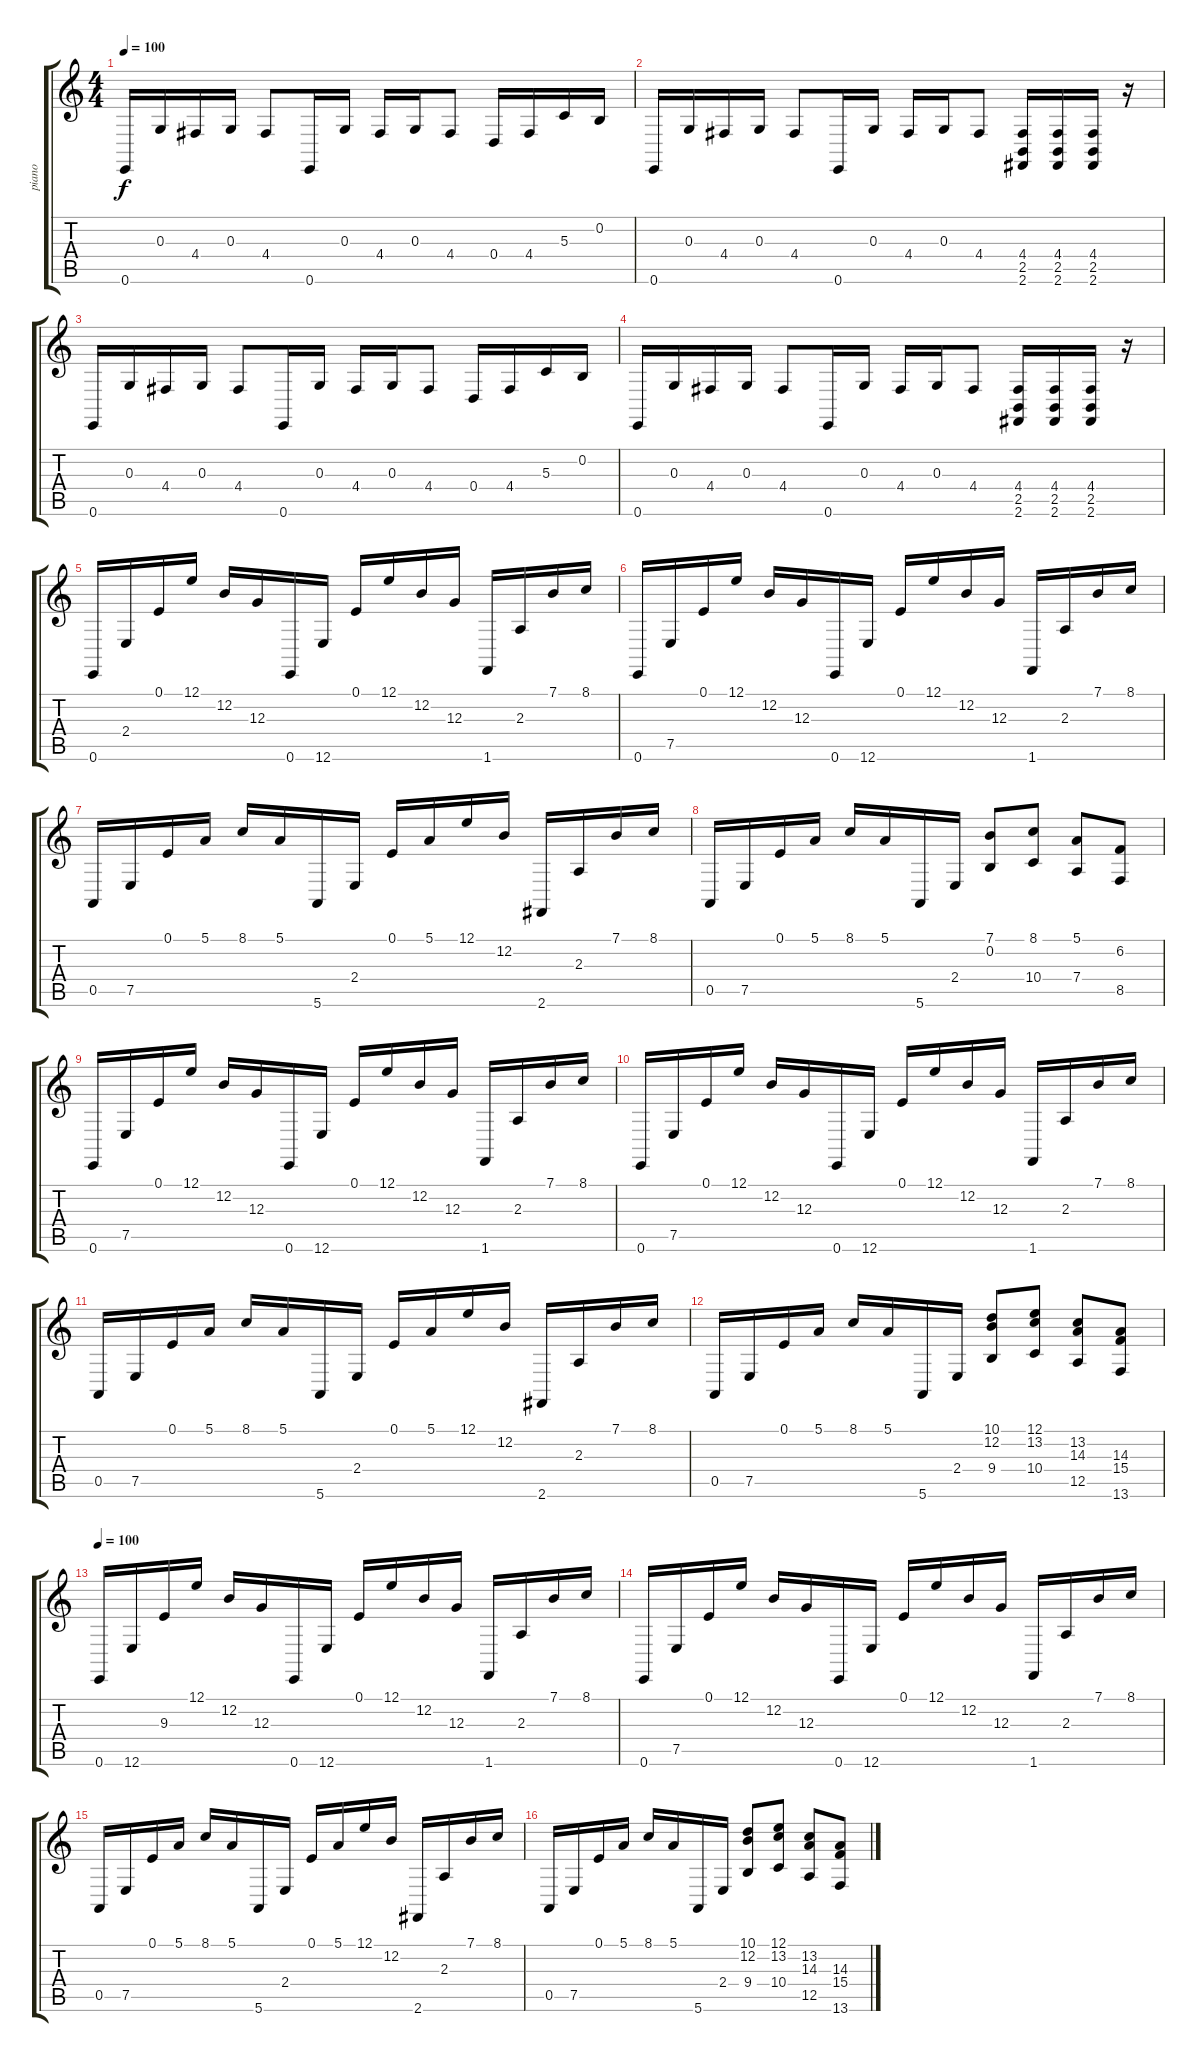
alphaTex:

\track ("piano" "piano") {instrument brightacousticpiano}
\staff {score tabs}
\tuning (E4 B3 G3 D3 A2 E2) {hide}
\ts (4 4)
\tempo 100
\clef g2
\ks c
0.6.16{dy f} 0.3.16 4.4.16 0.3.16 4.4.8 0.6.16 0.3.16 4.4.16 0.3.16 4.4.8 0.4.16 4.4.16 5.3.16 0.2.16 |
0.6.16 0.3.16 4.4.16 0.3.16 4.4.8 0.6.16 0.3.16 4.4.16 0.3.16 4.4.8 (4.4 2.5 2.6).16 (4.4 2.5 2.6).16 (4.4 2.5 2.6).16 r.16 |
0.6.16 0.3.16 4.4.16 0.3.16 4.4.8 0.6.16 0.3.16 4.4.16 0.3.16 4.4.8 0.4.16 4.4.16 5.3.16 0.2.16 |
0.6.16 0.3.16 4.4.16 0.3.16 4.4.8 0.6.16 0.3.16 4.4.16 0.3.16 4.4.8 (4.4 2.5 2.6).16 (4.4 2.5 2.6).16 (4.4 2.5 2.6).16 r.16 |
0.6.16 2.4.16 0.1.16 12.1.16 12.2.16 12.3.16 0.6.16 12.6.16 0.1.16 12.1.16 12.2.16 12.3.16 1.6.16 2.3.16 7.1.16 8.1.16 |
0.6.16 7.5.16 0.1.16 12.1.16 12.2.16 12.3.16 0.6.16 12.6.16 0.1.16 12.1.16 12.2.16 12.3.16 1.6.16 2.3.16 7.1.16 8.1.16 |
0.5.16 7.5.16 0.1.16 5.1.16 8.1.16 5.1.16 5.6.16 2.4.16 0.1.16 5.1.16 12.1.16 12.2.16 2.6.16 2.3.16 7.1.16 8.1.16 |
0.5.16 7.5.16 0.1.16 5.1.16 8.1.16 5.1.16 5.6.16 2.4.16 (7.1 0.2).8 (8.1 10.4).8 (5.1 7.4).8 (6.2 8.5).8 |
0.6.16 7.5.16 0.1.16 12.1.16 12.2.16 12.3.16 0.6.16 12.6.16 0.1.16 12.1.16 12.2.16 12.3.16 1.6.16 2.3.16 7.1.16 8.1.16 |
0.6.16 7.5.16 0.1.16 12.1.16 12.2.16 12.3.16 0.6.16 12.6.16 0.1.16 12.1.16 12.2.16 12.3.16 1.6.16 2.3.16 7.1.16 8.1.16 |
0.5.16 7.5.16 0.1.16 5.1.16 8.1.16 5.1.16 5.6.16 2.4.16 0.1.16 5.1.16 12.1.16 12.2.16 2.6.16 2.3.16 7.1.16 8.1.16 |
0.5.16 7.5.16 0.1.16 5.1.16 8.1.16 5.1.16 5.6.16 2.4.16 (10.1 12.2 9.4).8 (12.1 13.2 10.4).8 (13.2 14.3 12.5).8 (14.3 15.4 13.6).8 |
\tempo 100
0.6.16 12.6.16 9.3.16 12.1.16 12.2.16 12.3.16 0.6.16 12.6.16 0.1.16 12.1.16 12.2.16 12.3.16 1.6.16 2.3.16 7.1.16 8.1.16 |
0.6.16 7.5.16 0.1.16 12.1.16 12.2.16 12.3.16 0.6.16 12.6.16 0.1.16 12.1.16 12.2.16 12.3.16 1.6.16 2.3.16 7.1.16 8.1.16 |
0.5.16 7.5.16 0.1.16 5.1.16 8.1.16 5.1.16 5.6.16 2.4.16 0.1.16 5.1.16 12.1.16 12.2.16 2.6.16 2.3.16 7.1.16 8.1.16 |
0.5.16 7.5.16 0.1.16 5.1.16 8.1.16 5.1.16 5.6.16 2.4.16 (10.1 12.2 9.4).8 (12.1 13.2 10.4).8 (13.2 14.3 12.5).8 (14.3 15.4 13.6).8
